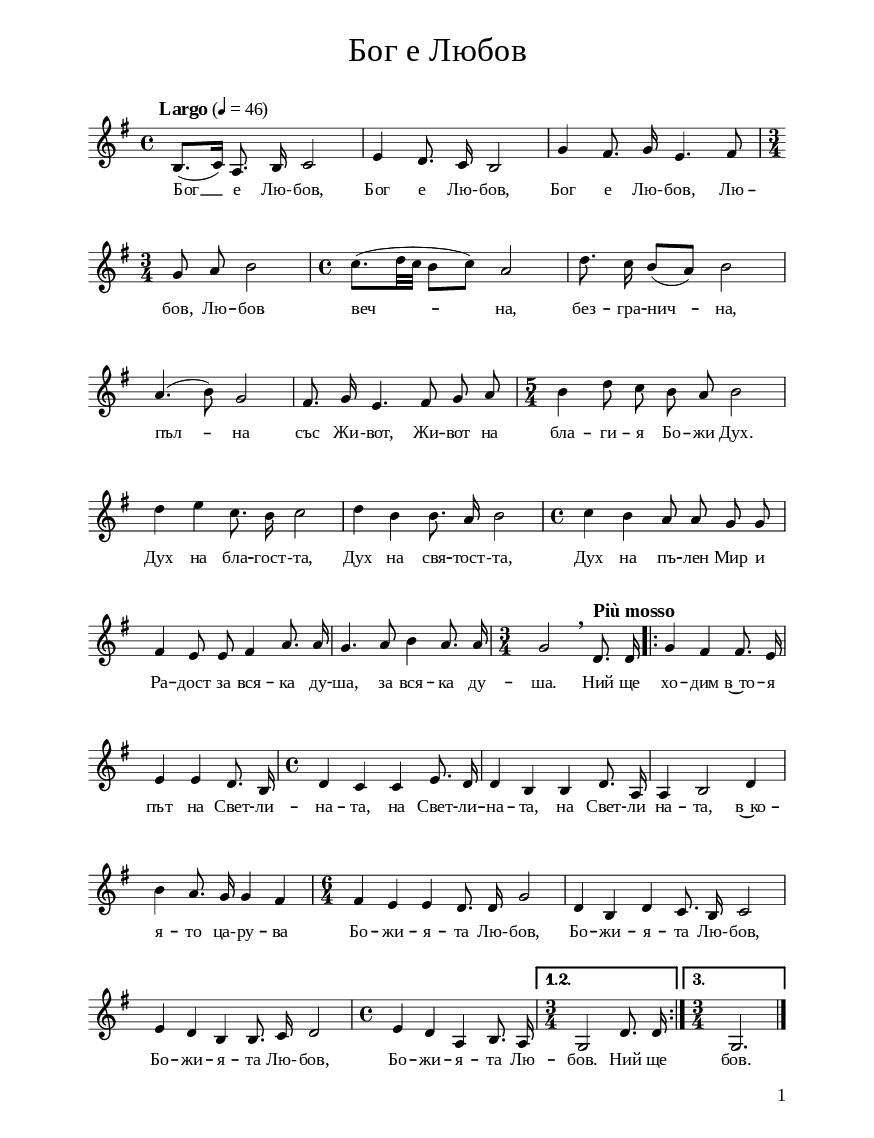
\version "2.24.2"

% include paper part and global functions
\include "include/globals.ily"

\bookpart {
  \label #'ref082
  \tocItem \markup "Бог е Любов"
  \include "include/bookpart-paper.ily"
  \score {
    \include "include/score-layout.ily"

    \new Voice \relative c' {
      \clef treble
      \key g \major
      \time 4/4
      \tempoFunc "Largo" 4 "46"

      \autoBeamOff

      b8. [(c16)] a8. b16 c2 |
      e4 d8. c16 b2 |
      g'4 fis8. g16 e4. fis8 | \break

      \time 3/4 g8 a8 b2 |
      \time 4/4 c8. [(d32 c32] b8 [c8]) a2 |
      d8. c16 b8 [(a8)] b2 | \break

      a4. (b8) g2 |
      fis8. g16 e4. fis8 g8 a8 |
      \time 5/4 b4 d8 c8 b8 a8 b2 | \break

      d4 e4 c8. b16 c2 |
      d4 b4 b8. a16 b2 |
      \time 4/4 c4 b4 a8 a8 g8 g8 | \break

      fis4 e8 e8 fis4 a8. a16 |
      g4. a8 b4 a8. a16 |
      \time 3/4 g2 \breathe \tempo "Più mosso"  d8. d16 |
      \repeat volta 3 {
        g4 fis4 fis8. e16 | \break

        e4 e4 d8. b16 |
        \time 4/4 d4 c4 c4 e8. d16 |
        d4 b4 b4 d8. a16 |
        a4 b2 d4 | \break

        b'4 a8. g16 g4 fis4 |
        \time 6/4 fis4 e4 e4 d8. d16 g2 |
        d4 b4 d4 c8. b16 c2 | \break

        e4 d4 b4 b8. c16 d2 |
        \time 4/4 e4 d4 a4 b8. a16 |
      } % repeat
      \alternative {
        { \time 3/4 g2 d'8. d16 }
        { \time 3/4 g,2.  \bar "|." }
      }
    }

    \addlyrics {
      Бог __ е "Лю-" -- бов, | Бог е "Лю-" -- бов, | Бог е "Лю-" -- бов, Лю -- |
      бов, Лю -- бов  | веч -- на, | без -- гра -- нич -- на, |
      пъл -- на | със Жи -- "-вот," Жи -- вот на | бла -- ги -- я Бо -- жи  Дух.
      Дух на бла -- гост -- "-та," | Дух на свя -- тост -- "-та," | Дух на пъ -- лен Мир и |
      Ра -- дост за вся -- ка ду -- ша, за вся -- ка ду -- | ша. Ний щe | хо -- дим в~то -- я |
      път  на Свет -- ли -- | на -- та, на Свет -- ли -- | на -- та, на Свет -- ли | на -- та, в~ко -- |
      я -- то "ца-" -- ру -- ва | Бо -- жи -- я -- та "Лю-" -- бов, | Бо -- жи -- я -- та "Лю-" -- бов, |
      Бо -- жи -- я -- та "Лю-" -- бов, | Бо -- жи -- я -- та Лю -- | бов. Ний ще | бов.}

      \header {
        title = \titleFunc "Бог е Любов" "Bog e Ljubov"
      }

      \midi{}

    } % score

  } % bookpart
